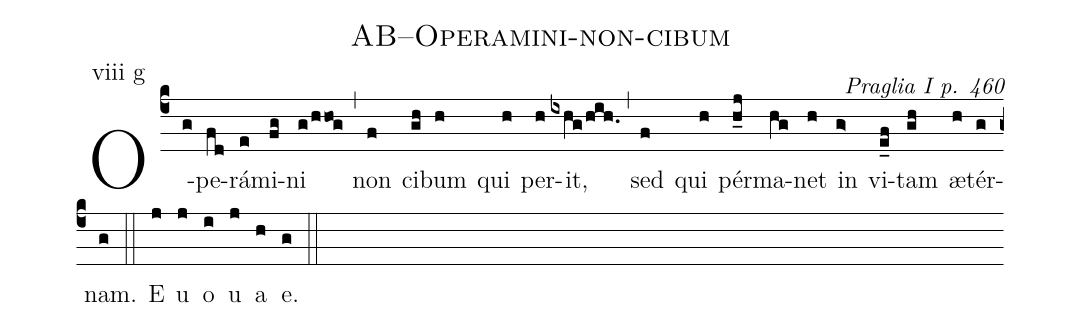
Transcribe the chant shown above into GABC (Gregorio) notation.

name: AB--Operamini-non-cibum;
commentary: Praglia I p. 460;
annotation: viii g;
%%
(c4) O(g)pe(fd)rá(e)mi(fg)ni(g/hhog) (,) non(f) ci(gh)bum(h) qui(h) per(h)it,(ixhg/hih.) (,) sed(f) qui(h) pér(h_j)ma(hg)net(h) in(g>) vi(e_f)tam(gh) æ(h)tér(g)nam.(g) (::)
E(j) u(j) o(i) u(j) a(h) e.(g) (::)
